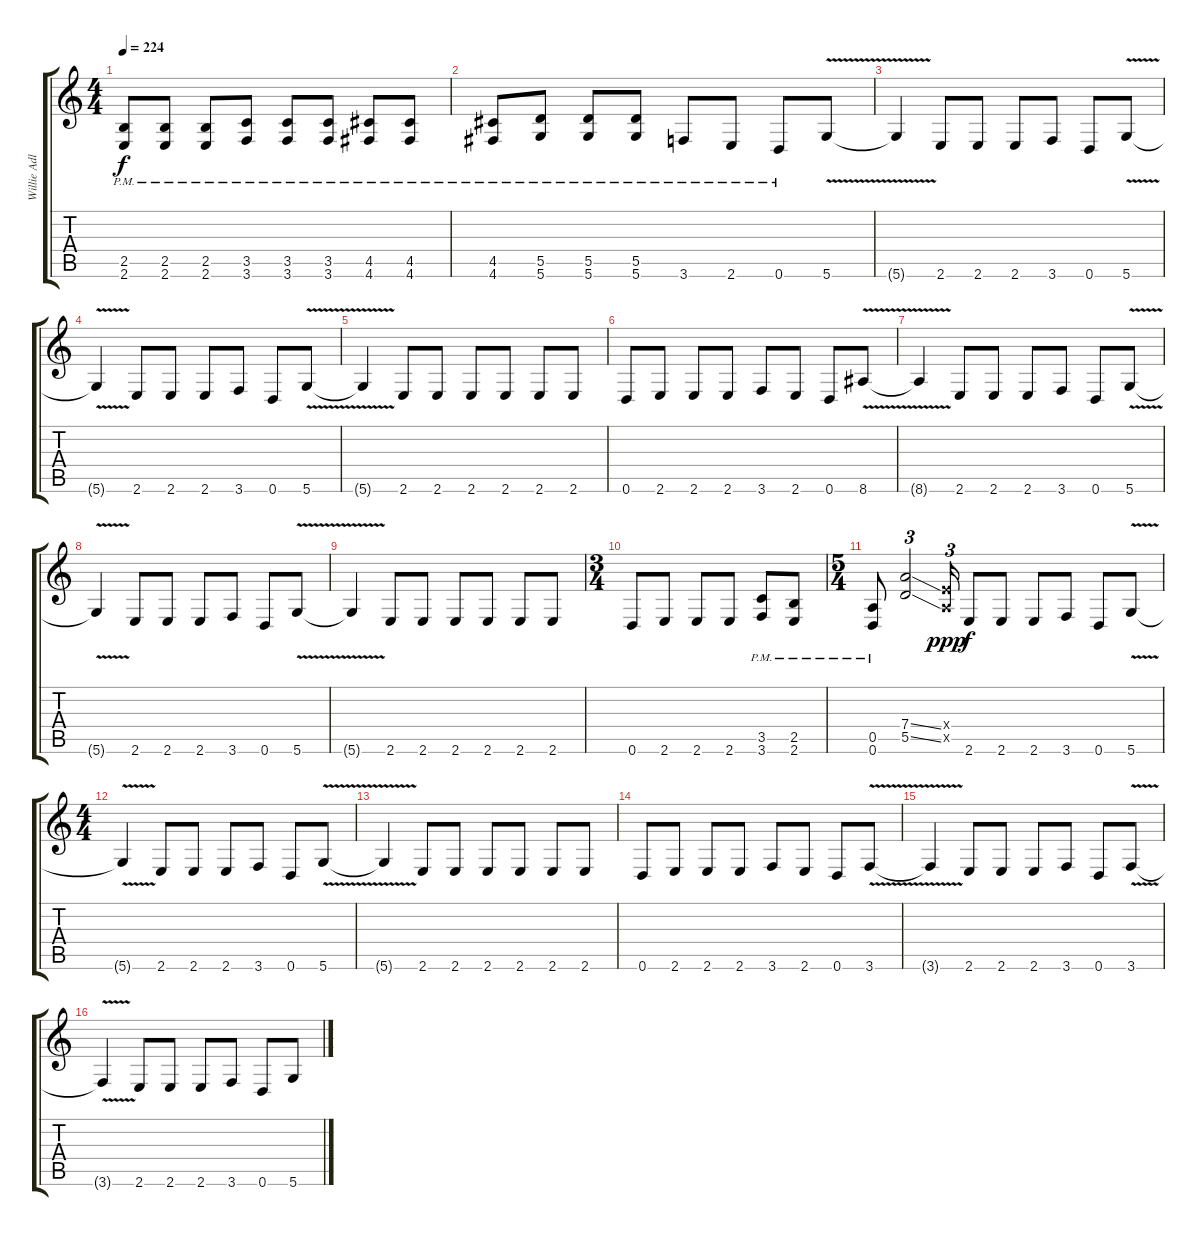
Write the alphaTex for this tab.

\track ("Willie Adler - Rhythm Guitar" "Willie Adl") {instrument distortionguitar}
\staff {score tabs}
\tuning (E4 B3 G3 D3 A2 D2) {hide}
\ts (4 4)
\tempo 224
\clef g2
\ks c
(2.5{pm} 2.6{pm}).8{dy f} (2.5{pm} 2.6{pm}).8 (2.5{pm} 2.6{pm}).8 (3.5{pm} 3.6{pm}).8 (3.5{pm} 3.6{pm}).8 (3.5{pm} 3.6{pm}).8 (4.5{pm} 4.6{pm}).8 (4.5{pm} 4.6{pm}).8 |
(4.5{pm} 4.6{pm}).8 (5.5{pm} 5.6{pm}).8 (5.5{pm} 5.6{pm}).8 (5.5{pm} 5.6{pm}).8 3.6{pm}.8 2.6{pm}.8 0.6{pm}.8 5.6{v}.8 |
5.6{v t}.4 2.6.8 2.6.8 2.6.8 3.6.8 0.6.8 5.6{v}.8 |
5.6{v t}.4 2.6.8 2.6.8 2.6.8 3.6.8 0.6.8 5.6{v}.8 |
5.6{v t}.4 2.6.8 2.6.8 2.6.8 2.6.8 2.6.8 2.6.8 |
0.6.8 2.6.8 2.6.8 2.6.8 3.6.8 2.6.8 0.6.8 8.6{v}.8 |
8.6{v t}.4 2.6.8 2.6.8 2.6.8 3.6.8 0.6.8 5.6{v}.8 |
5.6{v t}.4 2.6.8 2.6.8 2.6.8 3.6.8 0.6.8 5.6{v}.8 |
5.6{v t}.4 2.6.8 2.6.8 2.6.8 2.6.8 2.6.8 2.6.8 |
\ts (3 4)
0.6.8 2.6.8 2.6.8 2.6.8 (3.5{pm} 3.6{pm}).8 (2.5{pm} 2.6{pm}).8 |
\ts (5 4)
(0.5{pm} 0.6{pm}).8 (7.4{ss} 5.5{ss}).2{tu (3 2)} (2.4{x} 0.5{x}).16{tu (3 2) dy ppp} 2.6.8{dy f} 2.6.8 2.6.8 3.6.8 0.6.8 5.6{v}.8 |
\ts (4 4)
5.6{v t}.4 2.6.8 2.6.8 2.6.8 3.6.8 0.6.8 5.6{v}.8 |
5.6{v t}.4 2.6.8 2.6.8 2.6.8 2.6.8 2.6.8 2.6.8 |
0.6.8 2.6.8 2.6.8 2.6.8 3.6.8 2.6.8 0.6.8 3.6{v}.8 |
3.6{v t}.4 2.6.8 2.6.8 2.6.8 3.6.8 0.6.8 3.6{v}.8 |
3.6{v t}.4 2.6.8 2.6.8 2.6.8 3.6.8 0.6.8 5.6.8
